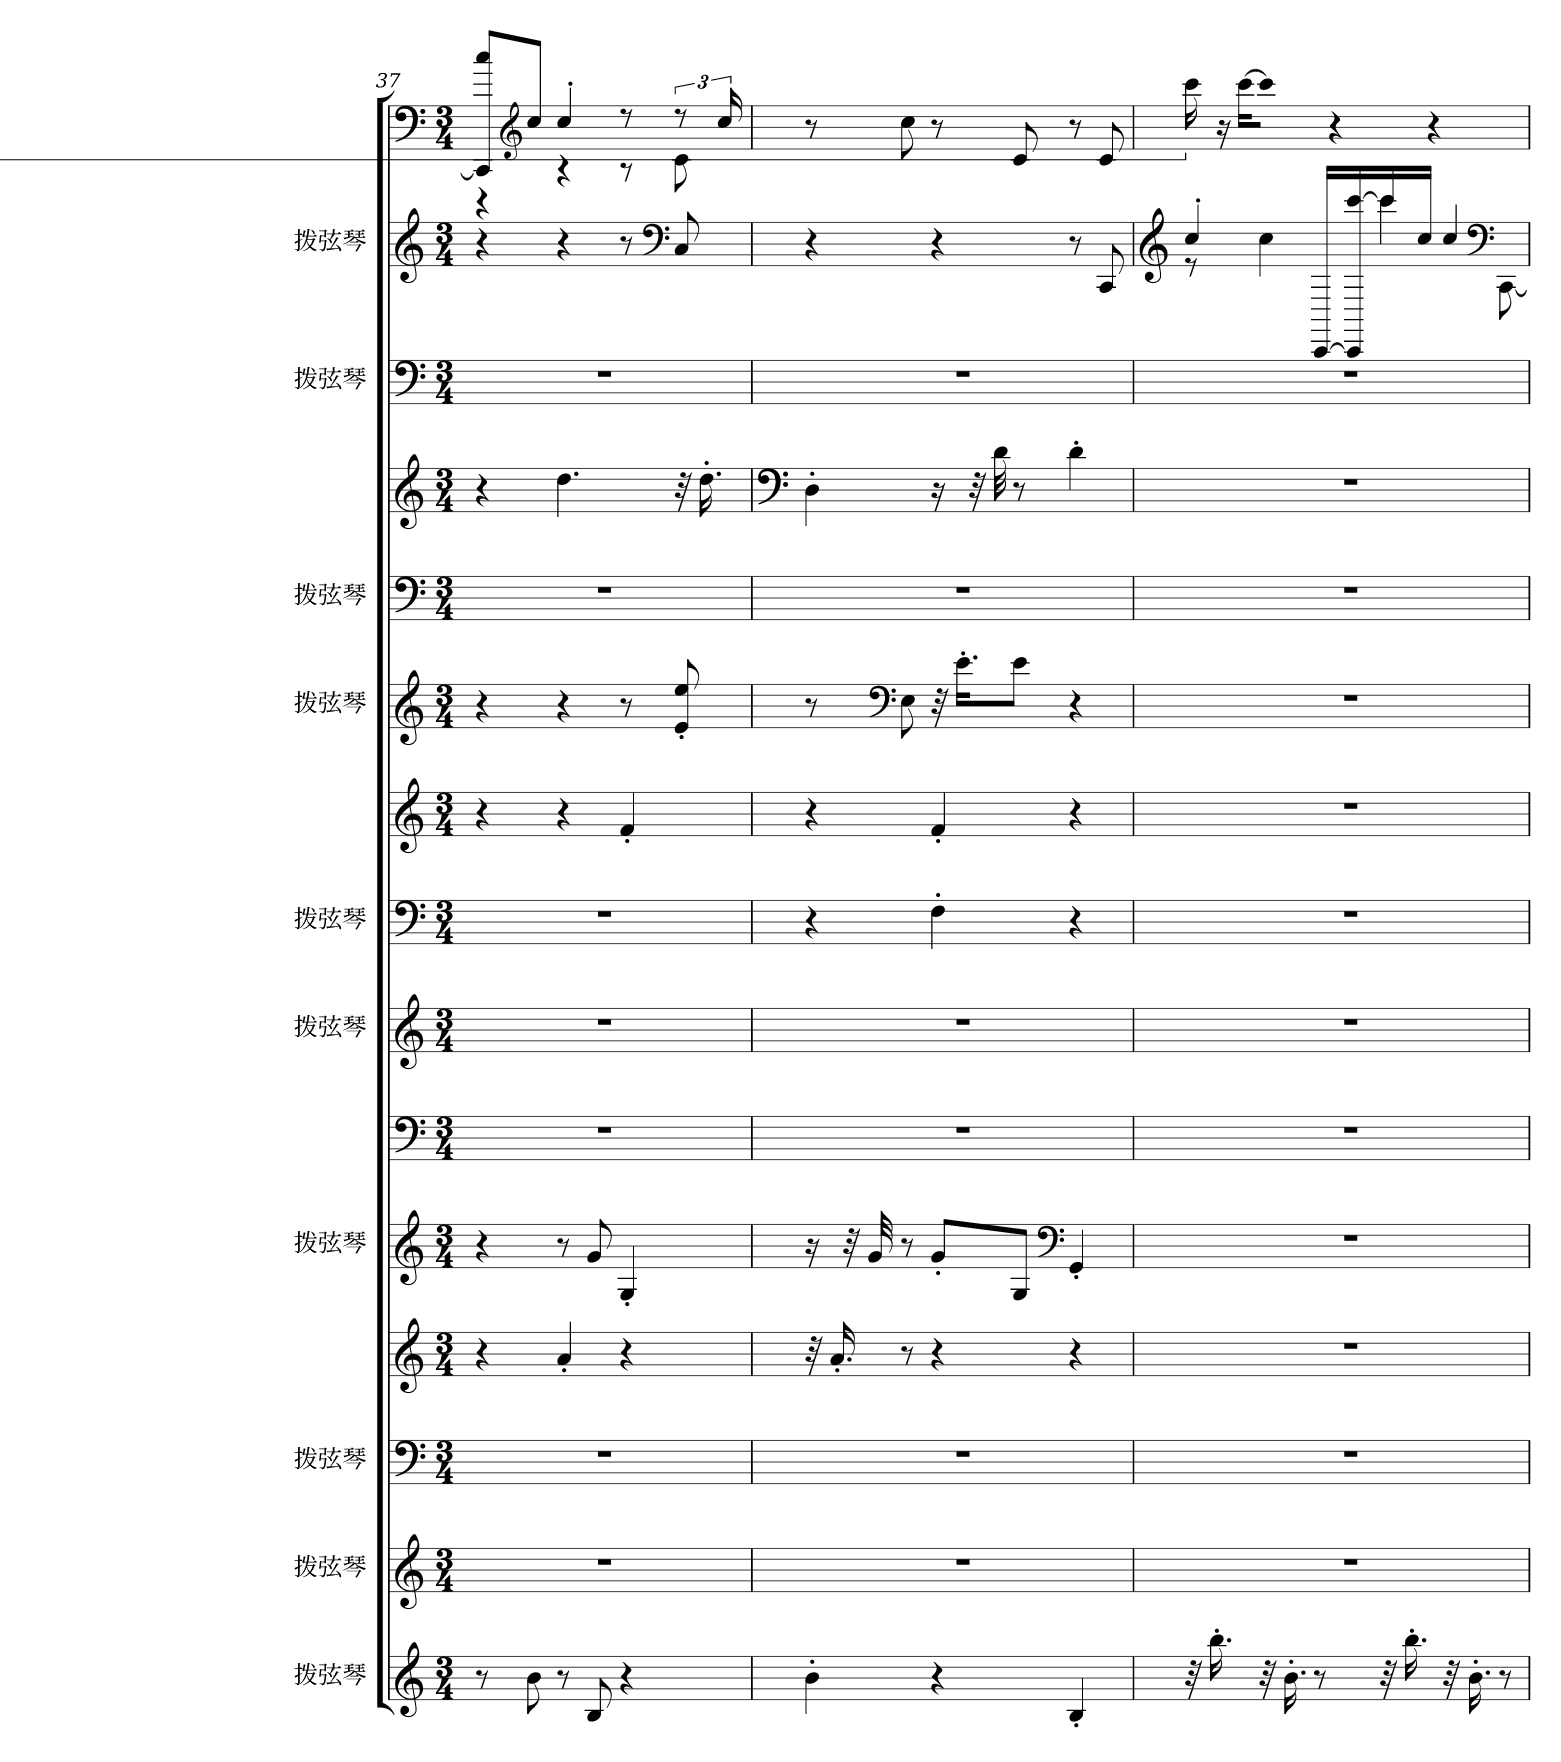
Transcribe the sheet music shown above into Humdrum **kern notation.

**kern	**kern	**kern	**kern	**kern	**kern	**kern	**kern	**kern	**kern	**kern	**kern	**kern	**kern	**kern
*part10	*part9	*part8	*part8	*part7	*part7	*part6	*part5	*part5	*part4	*part3	*part3	*part2	*part1	*part1
*staff15	*staff14	*staff13	*staff12	*staff11	*staff10	*staff9	*staff8	*staff7	*staff6	*staff5	*staff4	*staff3	*staff2	*staff1
*I"拨弦琴	*I"拨弦琴	*I"拨弦琴	*	*I"拨弦琴	*	*I"拨弦琴	*I"拨弦琴	*	*I"拨弦琴	*I"拨弦琴	*	*I"拨弦琴	*I"拨弦琴	*
*clefG2	*clefG2	*clefF4	*clefG2	*clefG2	*clefF4	*clefG2	*clefF4	*clefG2	*clefG2	*clefF4	*clefG2	*clefF4	*clefG2	*clefF4
*k[]	*k[]	*k[]	*k[]	*k[]	*k[]	*k[]	*k[]	*k[]	*k[]	*k[]	*k[]	*k[]	*k[]	*k[]
*M3/4	*M3/4	*M3/4	*M3/4	*M3/4	*M3/4	*M3/4	*M3/4	*M3/4	*M3/4	*M3/4	*M3/4	*M3/4	*M3/4	*M3/4
=37	=37	=37	=37	=37	=37	=37	=37	=37	=37	=37	=37	=37	=37	=37
*	*	*	*	*	*	*	*	*	*	*	*	*	*	*^
8r	2.r	2.r	4r	4r	2.r	2.r	2.r	4r	4r	2.r	4r	2.r	4r	8CC/] 8cc/L	4r
*	*	*	*	*	*	*	*	*	*	*	*	*	*	*clefG2	*
8b\	.	.	.	.	.	.	.	.	.	.	.	.	.	8cc/J	.
8r	.	.	4a'/	8r	.	.	.	4r	4r	.	4.dd\	.	4r	4cc'/	4r
8B/	.	.	.	8g/	.	.	.	.	.	.	.	.	.	.	.
4r	.	.	4r	4G'/	.	.	.	4f'/	8r	.	.	.	8r	8r	8r
*	*	*	*	*	*	*	*	*	*	*	*	*	*clefF4	*	*
.	.	.	.	.	.	.	.	.	8e/' 8ee/'	.	32r	.	8C/	12r	8c\
.	.	.	.	.	.	.	.	.	.	.	16.dd'\	.	.	.	.
.	.	.	.	.	.	.	.	.	.	.	.	.	.	24cc/	.
*	*	*	*	*	*	*	*	*	*	*	*	*	*	*v	*v
!!LO:PB:g=z
=38	=38	=38	=38	=38	=38	=38	=38	=38	=38	=38	=38	=38	=38	=38
*	*	*	*	*	*	*	*	*	*	*	*clefF4	*	*	*
4b'\	2.r	2.r	32r	16r	2.r	2.r	4r	4r	8r	2.r	4D'\	2.r	4r	8r
.	.	.	16.a'/	.	.	.	.	.	.	.	.	.	.	.
.	.	.	.	32r	.	.	.	.	.	.	.	.	.	.
.	.	.	.	32g/	.	.	.	.	.	.	.	.	.	.
*	*	*	*	*	*	*	*	*	*clefF4	*	*	*	*	*
.	.	.	8r	8r	.	.	.	.	8E\	.	.	.	.	8cc\
4r	.	.	4r	8g'/L	.	.	4F'\	4f'/	32r	.	16r	.	4r	8r
.	.	.	.	.	.	.	.	.	16.e'\KL	.	.	.	.	.
.	.	.	.	.	.	.	.	.	.	.	32r	.	.	.
.	.	.	.	.	.	.	.	.	.	.	32d\	.	.	.
.	.	.	.	8G/J	.	.	.	.	8e\J	.	8r	.	.	8c/
*	*	*	*	*clefF4	*	*	*	*	*	*	*	*	*	*
4B'/	.	.	4r	4GG'/	.	.	4r	4r	4r	.	4d'\	.	8r	8r
.	.	.	.	.	.	.	.	.	.	.	.	.	8CC/	8c/
=39	=39	=39	=39	=39	=39	=39	=39	=39	=39	=39	=39	=39	=39	=39
*	*	*	*	*	*	*	*	*	*	*	*	*	*clefG2	*
*	*	*	*	*	*	*	*	*	*	*	*	*	*^	*
32r	2.r	2.r	2.r	2.r	2.r	2.r	2.r	2.r	2.r	2.r	2.r	2.r	4cc'/	8r	24ccc\
16.bb'\	.	.	.	.	.	.	.	.	.	.	.	.	.	.	.
.	.	.	.	.	.	.	.	.	.	.	.	.	.	.	24r
.	.	.	.	.	.	.	.	.	.	.	.	.	.	.	[24ccc\KL
32r	.	.	.	.	.	.	.	.	.	.	.	.	.	4cc\	8ccc\J]
16.b'\	.	.	.	.	.	.	.	.	.	.	.	.	.	.	.
8r	.	.	.	.	.	.	.	.	.	.	.	.	[16CC/LL	.	4r
.	.	.	.	.	.	.	.	.	.	.	.	.	16CC/] [16ccc/	.	.
32r	.	.	.	.	.	.	.	.	.	.	.	.	16ccc/]	4ccc\	.
16.bb'\	.	.	.	.	.	.	.	.	.	.	.	.	.	.	.
.	.	.	.	.	.	.	.	.	.	.	.	.	16cc/JJ	.	.
32r	.	.	.	.	.	.	.	.	.	.	.	.	4cc/	.	4r
16.b'\	.	.	.	.	.	.	.	.	.	.	.	.	.	.	.
*	*	*	*	*	*	*	*	*	*	*	*	*	*clefF4	*	*
8r	.	.	.	.	.	.	.	.	.	.	.	.	.	[8CC\	.
*	*	*	*	*	*	*	*	*	*	*	*	*	*v	*v	*
=	=	=	=	=	=	=	=	=	=	=	=	=	=	=
*-	*-	*-	*-	*-	*-	*-	*-	*-	*-	*-	*-	*-	*-	*-
